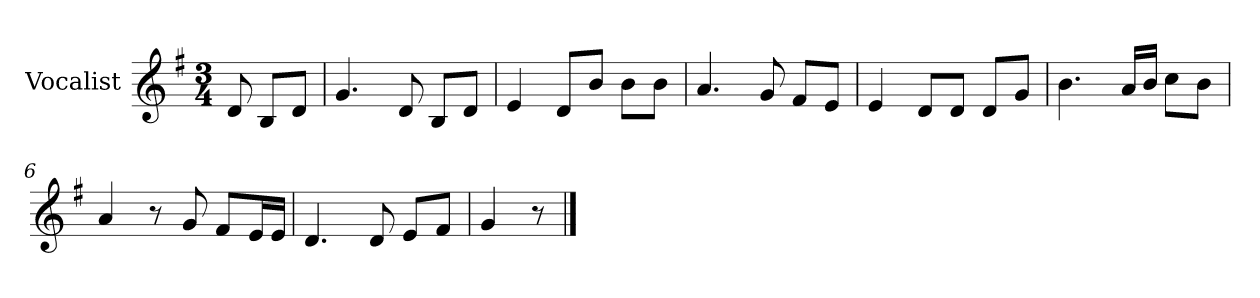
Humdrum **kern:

**kern
*part1
*staff1
*I"Vocalist
*k[f#]
*G:
*M3/4
=
8d
8BL
8dJ
=1
4.g
8d
8BL
8dJ
=2
4e
8dL
8bJ
8bL
8bJ
=3
4.a
8g
8f#L
8eJ
=4
4e
8dL
8dJ
8dL
8gJ
=5
4.b
16aLL
16bJJ
8ccL
8bJ
=6
4a
8r
8g
8f#L
16eL
16eJJ
=7
4.d
8d
8eL
8f#J
=8
4g
8r
==
*-
